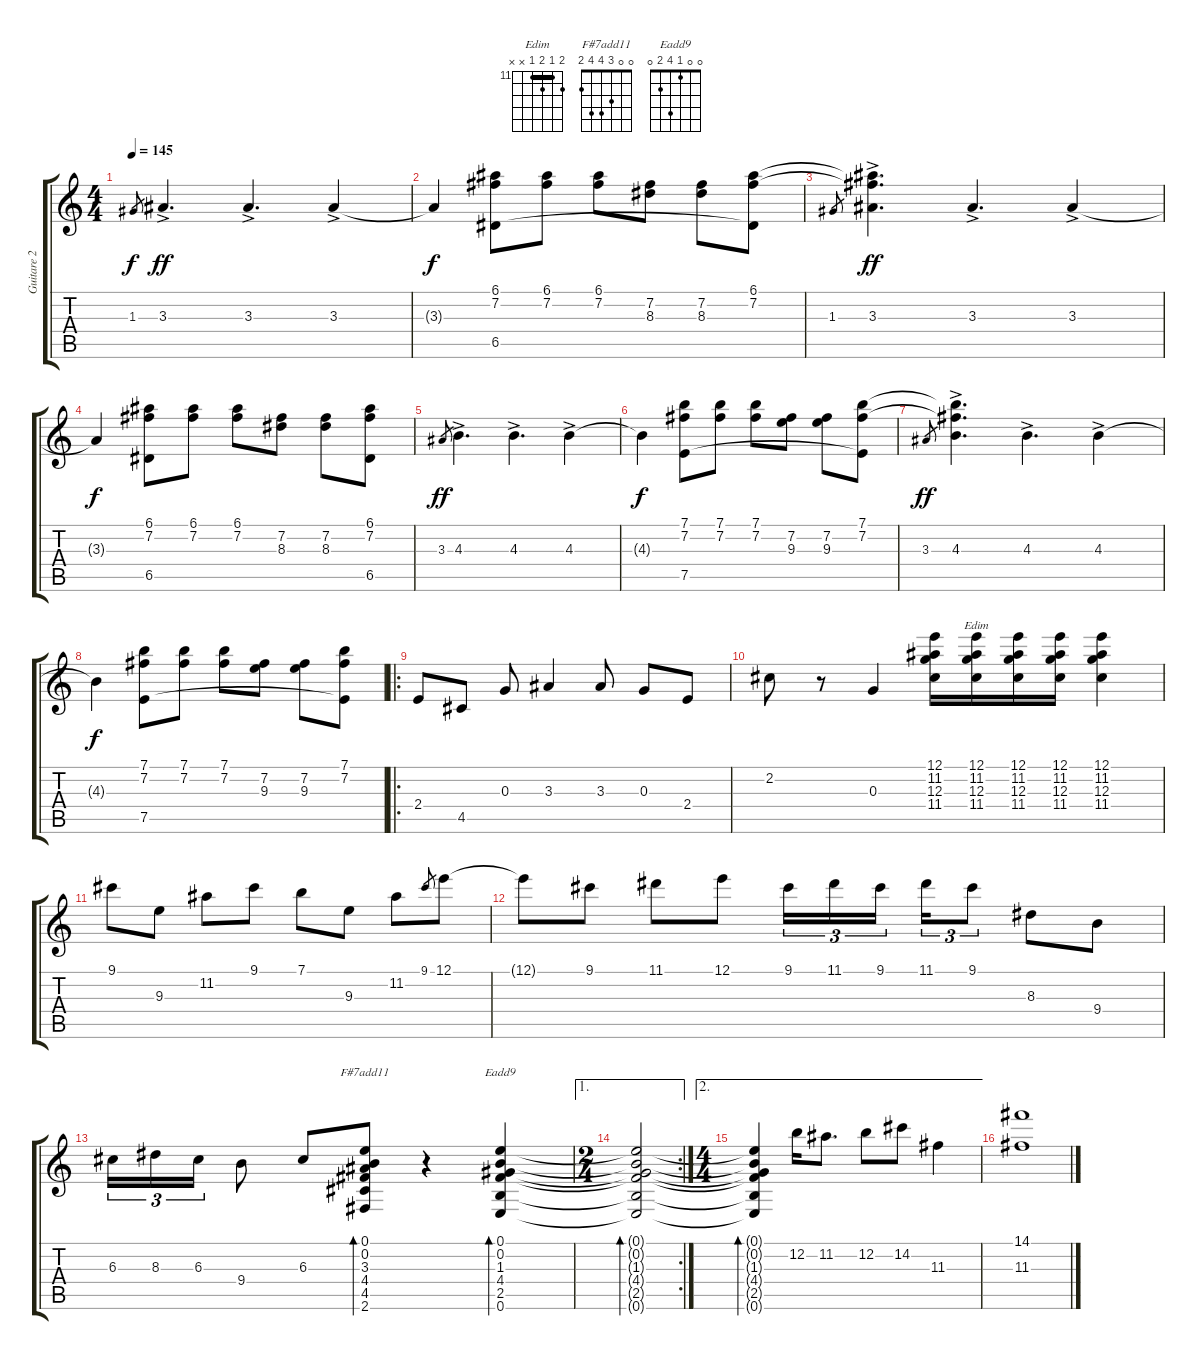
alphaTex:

\track ("Guitare 2" "Guitare 2") {instrument acousticguitarnylon}
\staff {score tabs}
\tuning (E4 B3 G3 D3 A2 E2) {hide}
\chord ("Edim" 12 11 12 11 x x) {firstfret 11 barre 11}
\chord ("F#7add11" 0 0 3 4 4 2)
\chord ("Eadd9" 0 0 1 4 2 0)
\ts (4 4)
\tempo 145
\clef g2
\ks c
1.3.8{gr dy f} 3.3{ac}.4{d dy ff} 3.3{ac}.4{d} 3.3{ac}.4 |
3.3{t}.4{dy f} (6.1 7.2 6.5).8 (6.1 7.2).8 (6.1 7.2).8 (7.2 8.3).8 (7.2 8.3).8 (6.1 7.2 6.5{t}).8 |
1.3.8{gr} (6.1{t} 7.2{t} 3.3{ac}).4{d dy ff} 3.3{ac}.4{d} 3.3{ac}.4 |
3.3{t}.4{dy f} (6.1 7.2 6.5).8 (6.1 7.2).8 (6.1 7.2).8 (7.2 8.3).8 (7.2 8.3).8 (6.1 7.2 6.5).8 |
3.3.8{gr dy ff} 4.3{ac}.4{d} 4.3{ac}.4{d} 4.3{ac}.4 |
4.3{t}.4{dy f} (7.1 7.2 7.5).8 (7.1 7.2).8 (7.1 7.2).8 (7.2 9.3).8 (7.2 9.3).8 (7.1 7.2 7.5{t}).8 |
3.3.8{gr dy ff} (7.1{t} 7.2{t} 4.3{ac}).4{d} 4.3{ac}.4{d} 4.3{ac}.4 |
4.3{t}.4{dy f} (7.1 7.2 7.5).8 (7.1 7.2).8 (7.1 7.2).8 (7.2 9.3).8 (7.2 9.3).8 (7.1 7.2 7.5{t}).8 |
\ro
2.4.8 4.5.8 0.3.8 3.3.4 3.3.8 0.3.8 2.4.8 |
2.2.8 r.8 0.3.4 (12.1 11.2 12.3 11.4).16 (12.1 11.2 12.3 11.4).16{ch "Edim"} (12.1 11.2 12.3 11.4).16 (12.1 11.2 12.3 11.4).16 (12.1 11.2 12.3 11.4).4 |
9.1.8 9.3.8 11.2.8 9.1.8 7.1.8 9.3.8 11.2.8 9.1.8{gr} 12.1.8 |
12.1{t}.8 9.1.8 11.1.8 12.1.8 9.1.16{tu (3 2)} 11.1.16{tu (3 2)} 9.1.16{tu (3 2) beam splitsecondary} 11.1.16{tu (3 2)} 9.1.8{tu (3 2)} 8.3.8 9.4.8 |
6.3.16{tu (3 2)} 8.3.16{tu (3 2)} 6.3.16{tu (3 2)} 9.4.8 6.3.8 (0.1 0.2 3.3 4.4 4.5 2.6).8{bd 60 ch "F#7add11"} r.4 (0.1 0.2 1.3 4.4 2.5 0.6).4{bd 60 ch "Eadd9"} |
\ae 1
\rc 2
\ts (2 4)
(0.1{t} 0.2{t} 1.3{t} 4.4{t} 2.5{t} 0.6{t}).2{bd 60} |
\ae 2
\ts (4 4)
(0.1{t} 0.2{t} 1.3{t} 4.4{t} 2.5{t} 0.6{t}).4{bd 60} 12.2.16 11.2.8{d} 12.2.8 14.2.8 11.3.4 |
(14.1 11.3).1
